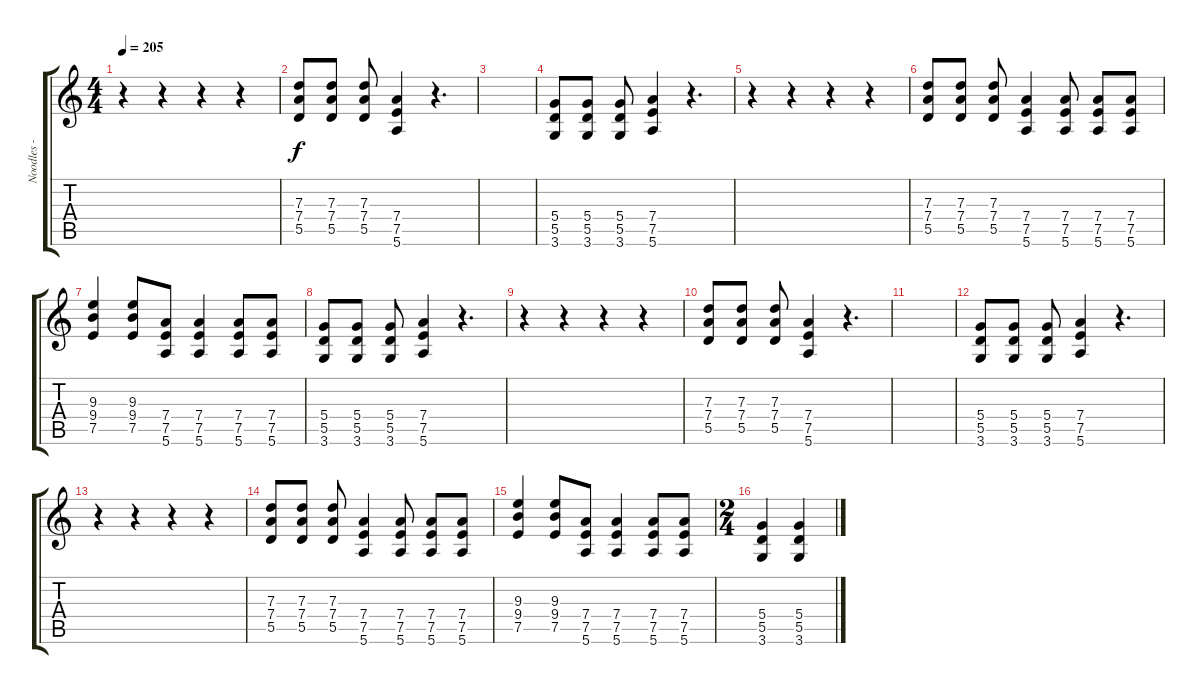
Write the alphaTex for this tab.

\track ("Noodles - Guitar" "Noodles - ") {instrument electricguitarmuted}
\staff {score tabs}
\tuning (E4 B3 G3 D3 A2 E2) {hide}
\ts (4 4)
\tempo 205
\clef g2
\ks c
r.4{dy f} r.4 r.4 r.4 |
(7.3 7.4 5.5).8 (7.3 7.4 5.5).8 (7.3 7.4 5.5).8 (7.4 7.5 5.6).4 r.4{d} |
|
(5.4 5.5 3.6).8 (5.4 5.5 3.6).8 (5.4 5.5 3.6).8 (7.4 7.5 5.6).4 r.4{d} |
r.4 r.4 r.4 r.4 |
(7.3 7.4 5.5).8 (7.3 7.4 5.5).8 (7.3 7.4 5.5).8 (7.4 7.5 5.6).4 (7.4 7.5 5.6).8 (7.4 7.5 5.6).8 (7.4 7.5 5.6).8 |
(9.3 9.4 7.5).4 (9.3 9.4 7.5).8 (7.4 7.5 5.6).8 (7.4 7.5 5.6).4 (7.4 7.5 5.6).8 (7.4 7.5 5.6).8 |
(5.4 5.5 3.6).8 (5.4 5.5 3.6).8 (5.4 5.5 3.6).8 (7.4 7.5 5.6).4 r.4{d} |
r.4 r.4 r.4 r.4 |
(7.3 7.4 5.5).8 (7.3 7.4 5.5).8 (7.3 7.4 5.5).8 (7.4 7.5 5.6).4 r.4{d} |
|
(5.4 5.5 3.6).8 (5.4 5.5 3.6).8 (5.4 5.5 3.6).8 (7.4 7.5 5.6).4 r.4{d} |
r.4 r.4 r.4 r.4 |
(7.3 7.4 5.5).8 (7.3 7.4 5.5).8 (7.3 7.4 5.5).8 (7.4 7.5 5.6).4 (7.4 7.5 5.6).8 (7.4 7.5 5.6).8 (7.4 7.5 5.6).8 |
(9.3 9.4 7.5).4 (9.3 9.4 7.5).8 (7.4 7.5 5.6).8 (7.4 7.5 5.6).4 (7.4 7.5 5.6).8 (7.4 7.5 5.6).8 |
\ts (2 4)
(5.4 5.5 3.6).4 (5.4 5.5 3.6).4
